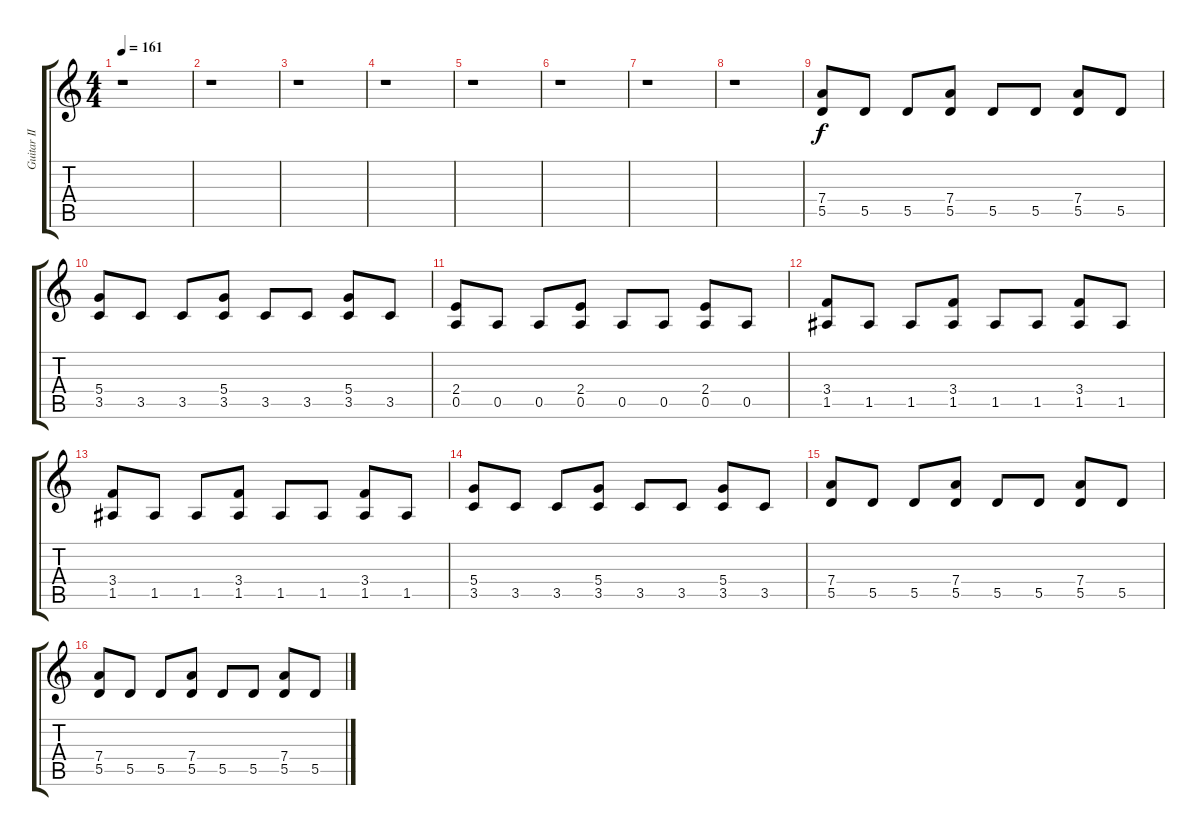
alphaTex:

\track ("Guitar II" "Guitar II") {instrument distortionguitar}
\staff {score tabs}
\tuning (E4 B3 G3 D3 A2 E2) {hide}
\ts (4 4)
\tempo 161
\clef g2
\ks c
r.1{dy f} |
r.1 |
r.1 |
r.1 |
r.1 |
r.1 |
r.1 |
r.1 |
(7.4 5.5).8 5.5.8 5.5.8 (7.4 5.5).8 5.5.8 5.5.8 (7.4 5.5).8 5.5.8 |
(5.4 3.5).8 3.5.8 3.5.8 (5.4 3.5).8 3.5.8 3.5.8 (5.4 3.5).8 3.5.8 |
(2.4 0.5).8 0.5.8 0.5.8 (2.4 0.5).8 0.5.8 0.5.8 (2.4 0.5).8 0.5.8 |
(3.4 1.5).8 1.5.8 1.5.8 (3.4 1.5).8 1.5.8 1.5.8 (3.4 1.5).8 1.5.8 |
(3.4 1.5).8 1.5.8 1.5.8 (3.4 1.5).8 1.5.8 1.5.8 (3.4 1.5).8 1.5.8 |
(5.4 3.5).8 3.5.8 3.5.8 (5.4 3.5).8 3.5.8 3.5.8 (5.4 3.5).8 3.5.8 |
(7.4 5.5).8 5.5.8 5.5.8 (7.4 5.5).8 5.5.8 5.5.8 (7.4 5.5).8 5.5.8 |
(7.4 5.5).8 5.5.8 5.5.8 (7.4 5.5).8 5.5.8 5.5.8 (7.4 5.5).8 5.5.8
